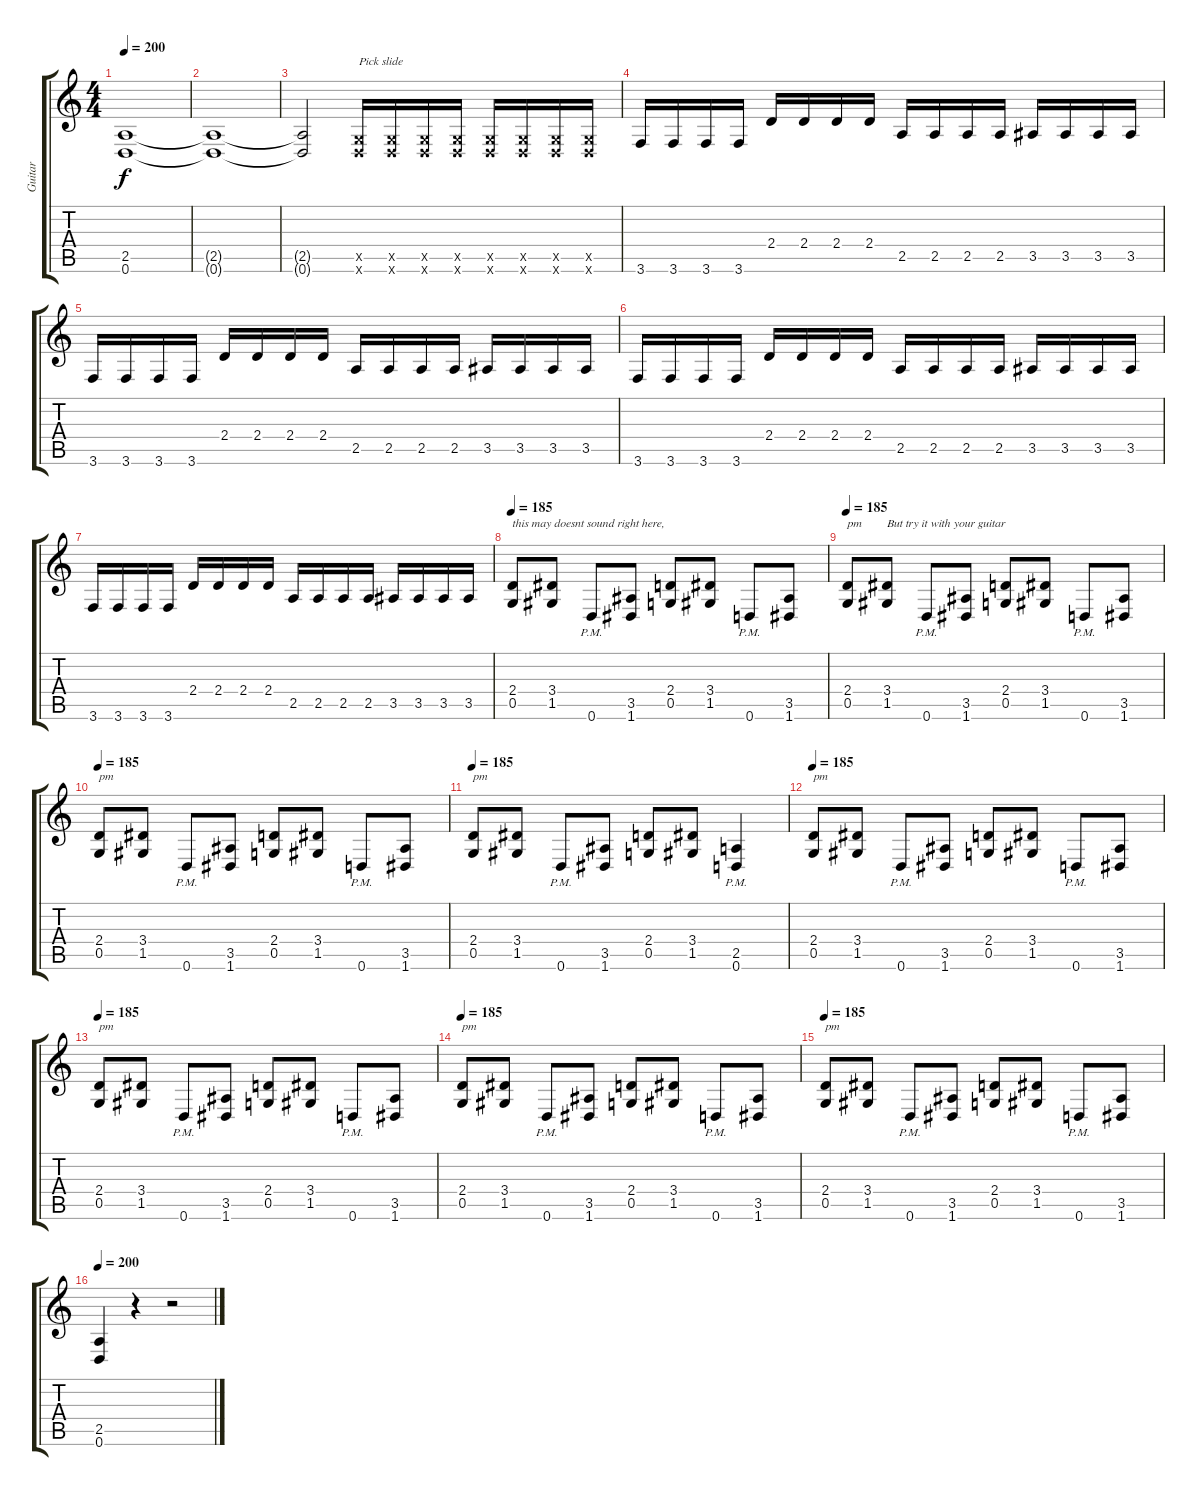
\track ("Guitar" "Guitar") {instrument distortionguitar}
\staff {score tabs}
\tuning (D4 A3 F3 C3 G2 D2) {hide}
\ts (4 4)
\tempo 200
\clef g2
\ks c
(2.5{t} 0.6{t}).1{dy f} |
(2.5{t} 0.6{t}).1 |
(2.5{t} 0.6{t}).2 (0.5{x} 0.6{x}).16{txt "Pick slide"} (0.5{x} 0.6{x}).16 (0.5{x} 0.6{x}).16 (0.5{x} 0.6{x}).16 (0.5{x} 0.6{x}).16 (0.5{x} 0.6{x}).16 (0.5{x} 0.6{x}).16 (0.5{x} 0.6{x}).16 |
3.6.16 3.6.16 3.6.16 3.6.16 2.4.16 2.4.16 2.4.16 2.4.16 2.5.16 2.5.16 2.5.16 2.5.16 3.5.16 3.5.16 3.5.16 3.5.16 |
3.6.16 3.6.16 3.6.16 3.6.16 2.4.16 2.4.16 2.4.16 2.4.16 2.5.16 2.5.16 2.5.16 2.5.16 3.5.16 3.5.16 3.5.16 3.5.16 |
3.6.16 3.6.16 3.6.16 3.6.16 2.4.16 2.4.16 2.4.16 2.4.16 2.5.16 2.5.16 2.5.16 2.5.16 3.5.16 3.5.16 3.5.16 3.5.16 |
3.6.16 3.6.16 3.6.16 3.6.16 2.4.16 2.4.16 2.4.16 2.4.16 2.5.16 2.5.16 2.5.16 2.5.16 3.5.16 3.5.16 3.5.16 3.5.16 |
\section ("" "")
\tempo 185
(2.4 0.5).8{txt "this may doesnt sound right here, "} (3.4 1.5).8 0.6{pm}.8 (3.5 1.6).8 (2.4 0.5).8 (3.4 1.5).8 0.6{pm}.8 (3.5 1.6).8 |
\tempo 185
(2.4 0.5).8{txt "pm"} (3.4 1.5).8{txt "But try it with your guitar"} 0.6{pm}.8 (3.5 1.6).8 (2.4 0.5).8 (3.4 1.5).8 0.6{pm}.8 (3.5 1.6).8 |
\tempo 185
(2.4 0.5).8{txt "pm"} (3.4 1.5).8 0.6{pm}.8 (3.5 1.6).8 (2.4 0.5).8 (3.4 1.5).8 0.6{pm}.8 (3.5 1.6).8 |
\tempo 185
(2.4 0.5).8{txt "pm"} (3.4 1.5).8 0.6{pm}.8 (3.5 1.6).8 (2.4 0.5).8 (3.4 1.5).8 (2.5{pm} 0.6{pm}).4 |
\tempo 185
(2.4 0.5).8{txt "pm"} (3.4 1.5).8 0.6{pm}.8 (3.5 1.6).8 (2.4 0.5).8 (3.4 1.5).8 0.6{pm}.8 (3.5 1.6).8 |
\tempo 185
(2.4 0.5).8{txt "pm"} (3.4 1.5).8 0.6{pm}.8 (3.5 1.6).8 (2.4 0.5).8 (3.4 1.5).8 0.6{pm}.8 (3.5 1.6).8 |
\tempo 185
(2.4 0.5).8{txt "pm"} (3.4 1.5).8 0.6{pm}.8 (3.5 1.6).8 (2.4 0.5).8 (3.4 1.5).8 0.6{pm}.8 (3.5 1.6).8 |
\tempo 185
(2.4 0.5).8{txt "pm"} (3.4 1.5).8 0.6{pm}.8 (3.5 1.6).8 (2.4 0.5).8 (3.4 1.5).8 0.6{pm}.8 (3.5 1.6).8 |
\section ("" "")
\tempo 200
(2.5 0.6).4 r.4 r.2
